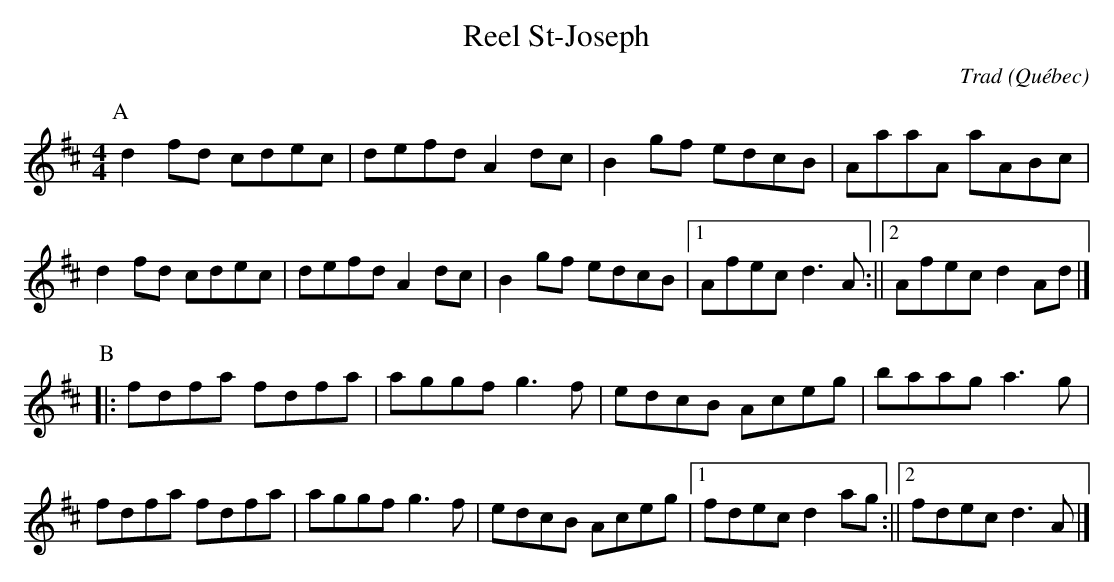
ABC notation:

X:1
T:Reel St-Joseph
C:Trad
O:Québec
M:4/4
L:1/8
K:Dmaj
P:A
d2fd cdec | defd A2dc | B2gf edcB | AaaA aABc |
d2fd cdec | defd A2dc | B2gf edcB |1 Afec d3A :||2 Afec d2Ad |]
P:B
|: fdfa fdfa | aggf g3f | edcB Aceg | baag a3g |
fdfa fdfa | aggf g3f | edcB Aceg |1 fdec d2ag :||2 fdec d3A |]
